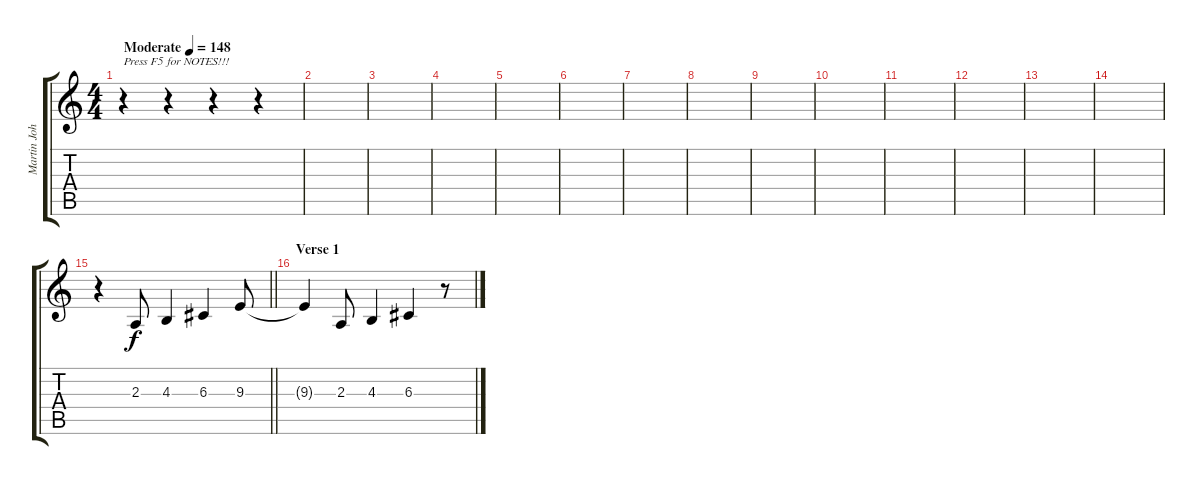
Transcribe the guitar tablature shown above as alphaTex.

\track ("Martin Johnson (Vocals)" "Martin Joh") {instrument clarinet}
\staff {score tabs}
\tuning (E4 B3 G3 D3 A2 E2) {hide}
\ts (4 4)
\tempo (148 "Moderate")
\clef g2
\ks c
r.4{txt "Press F5 for NOTES!!!" dy f instrument clarinet} r.4 r.4 r.4 |
|
|
|
|
|
|
|
|
|
|
|
|
|
\barLineRight lightlight
r.4 2.3.8 4.3.4 6.3.4 9.3.8 |
\section ("" "Verse 1")
9.3{t}.4 2.3.8 4.3.4 6.3.4 r.8
